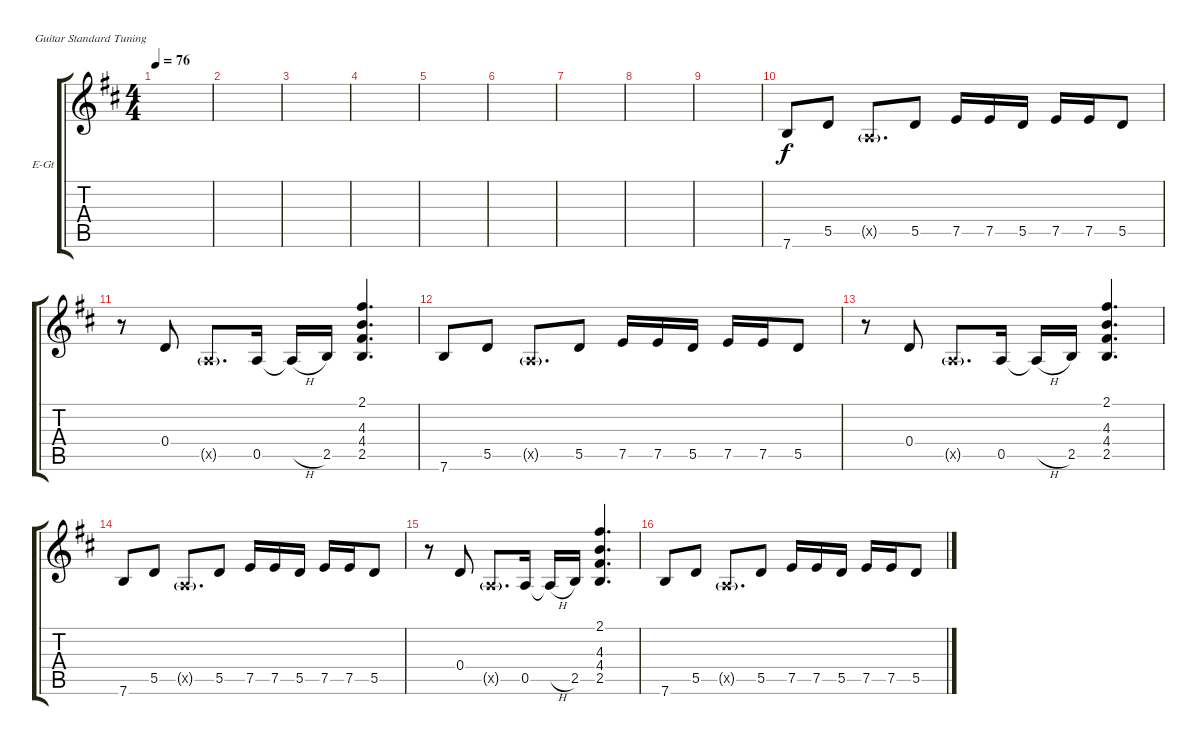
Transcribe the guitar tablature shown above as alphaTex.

\defaultSystemsLayout 4
\bracketExtendMode groupsimilarinstruments
\firstSystemTrackNameOrientation horizontal
\otherSystemsTrackNameOrientation horizontal
\track ("Electric Guitar Accom." "E-Gt") {instrument overdrivenguitar}
\staff {score tabs}
\tuning (E4 B3 G3 D3 A2 E2)
\ts (4 4)
\tempo 76
\clef g2
\ks bminor
|
|
|
|
|
|
|
|
|
7.6.8 5.5.8 0.5{g x}.8{d} 5.5.8 7.5.16 7.5.16 5.5.16 7.5.16 7.5.16 5.5.8 |
r.8 0.4.8 0.5{g x}.8{d} 0.5.16 0.5{h t}.16 2.5.16 (2.5 4.4 4.3 2.1).4{d} |
7.6.8 5.5.8 0.5{g x}.8{d} 5.5.8 7.5.16 7.5.16 5.5.16 7.5.16 7.5.16 5.5.8 |
r.8 0.4.8 0.5{g x}.8{d} 0.5.16 0.5{h t}.16 2.5.16 (2.5 4.4 4.3 2.1).4{d} |
7.6.8 5.5.8 0.5{g x}.8{d} 5.5.8 7.5.16 7.5.16 5.5.16 7.5.16 7.5.16 5.5.8 |
r.8 0.4.8 0.5{g x}.8{d} 0.5.16 0.5{h t}.16 2.5.16 (2.5 4.4 4.3 2.1).4{d} |
7.6.8 5.5.8 0.5{g x}.8{d} 5.5.8 7.5.16 7.5.16 5.5.16 7.5.16 7.5.16 5.5.8
